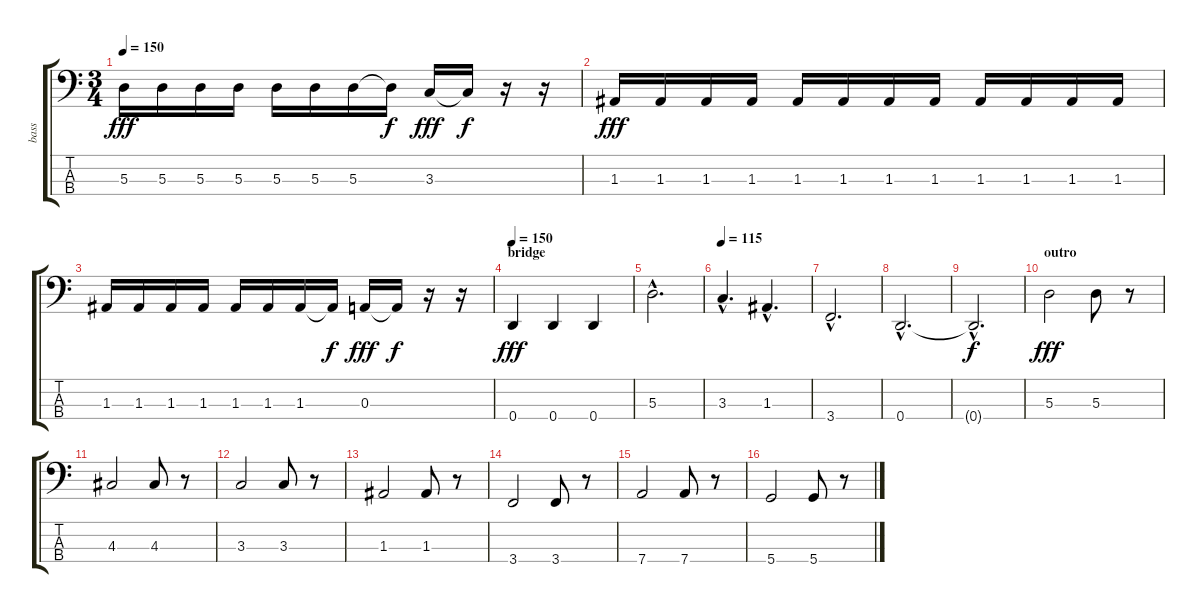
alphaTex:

\track ("bass" "bass") {instrument electricbassfinger}
\staff {score tabs}
\tuning (G2 D2 A1 D1) {hide}
\ts (3 4)
\tempo 150
\clef f4
\ks c
5.3.16{dy fff} 5.3.16 5.3.16 5.3.16 5.3.16 5.3.16 5.3.16 5.3{t}.16{dy f} 3.3.16{dy fff} 3.3{t}.16{dy f} r.16 r.16 |
1.3.16{dy fff} 1.3.16 1.3.16 1.3.16 1.3.16 1.3.16 1.3.16 1.3.16 1.3.16 1.3.16 1.3.16 1.3.16 |
1.3.16 1.3.16 1.3.16 1.3.16 1.3.16 1.3.16 1.3.16 1.3{t}.16{dy f} 0.3.16{dy fff} 0.3{t}.16{dy f} r.16 r.16 |
\section ("" "bridge")
\tempo 150
0.4.4{dy fff} 0.4.4 0.4.4 |
5.3{hac}.2{d} |
\tempo 115
3.3{hac}.4{d} 1.3{hac}.4{d} |
3.4{hac}.2{d} |
0.4{hac}.2{d} |
0.4{hac t}.2{d dy f} |
\section ("" "outro")
5.3.2{dy fff} 5.3.8 r.8 |
4.3.2 4.3.8 r.8 |
3.3.2 3.3.8 r.8 |
1.3.2 1.3.8 r.8 |
3.4.2 3.4.8 r.8 |
7.4.2 7.4.8 r.8 |
5.4.2 5.4.8 r.8
